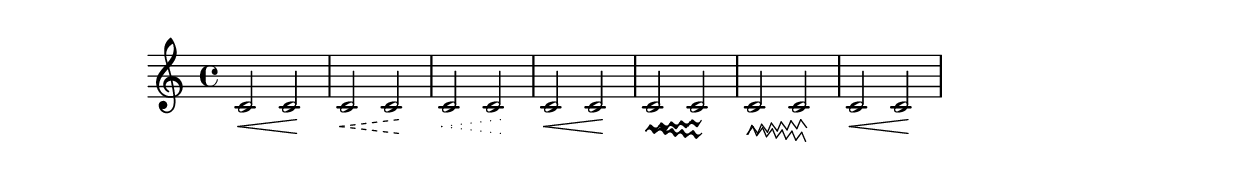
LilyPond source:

%% DO NOT EDIT this file manually; it is automatically
%% generated from LSR http://lsr.dsi.unimi.it
%% Make any changes in LSR itself, or in Documentation/snippets/new/ ,
%% and then run scripts/auxiliar/makelsr.py
%%
%% This file is in the public domain.
\version "2.14.2"

\header {
  lsrtags = "expressive-marks, tweaks-and-overrides"

  texidoc = "
Hairpins can take any style from @code{line-interface} - dashed-line,
dotted-line, line, trill or zigzag.

"
  doctitle = "Hairpins with different line styles"
} % begin verbatim


\relative c' {
  c2\< c\!
  \override Hairpin #'style = #'dashed-line
  c2\< c\!
  \override Hairpin #'style = #'dotted-line
  c2\< c\!
  \override Hairpin #'style = #'line
  c2\< c\!
  \override Hairpin #'style = #'trill
  c2\< c\!
  \override Hairpin #'style = #'zigzag
  c2\< c\!
  \revert Hairpin #'style
  c2\< c\!
}
